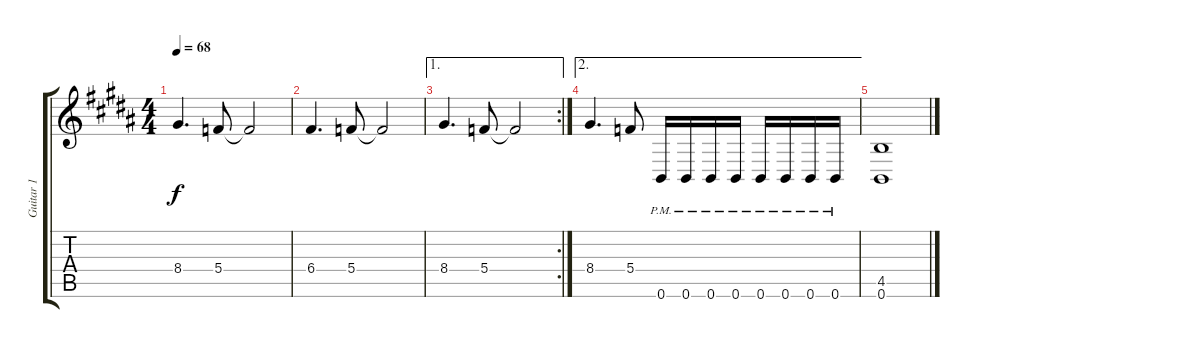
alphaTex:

\track ("Guitar 1" "Guitar 1") {instrument distortionguitar}
\staff {score tabs}
\tuning (E4 C4 G3 C3 G2 B1) {hide}
\ts (4 4)
\tempo 68
\clef g2
\ks b
8.4.4{d dy f} 5.4.8 5.4{t}.2 |
6.4.4{d} 5.4.8 5.4{t}.2 |
\ae 1
\rc 2
8.4.4{d} 5.4.8 5.4{t}.2 |
\ae 2
8.4.4{d} 5.4.8 0.6{pm}.16 0.6{pm}.16 0.6{pm}.16 0.6{pm}.16 0.6{pm}.16 0.6{pm}.16 0.6{pm}.16 0.6{pm}.16 |
(4.5 0.6).1
